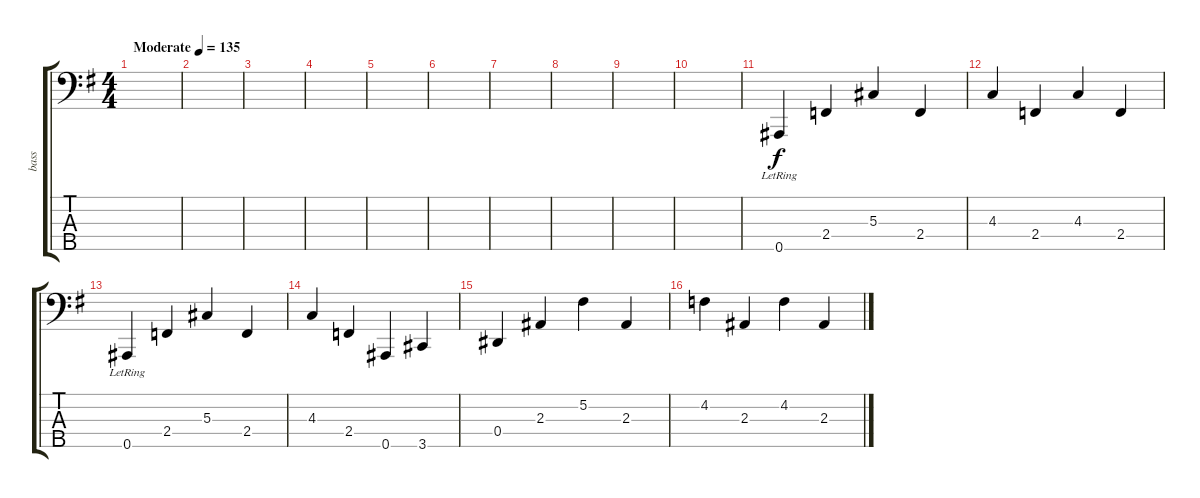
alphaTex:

\track ("bass" "bass") {instrument electricbassfinger}
\staff {score tabs}
\tuning (Gb2 Db2 Ab1 Eb1 Bb0) {hide}
\ts (4 4)
\section ("" "")
\tempo (135 "Moderate")
\clef f4
\ks eminor
|
|
|
|
|
|
|
|
|
|
0.5{lr}.4 2.4.4 5.3.4 2.4.4 |
4.3.4 2.4.4 4.3.4 2.4.4 |
0.5{lr}.4 2.4.4 5.3.4 2.4.4 |
4.3.4 2.4.4 0.5.4 3.5.4 |
0.4.4 2.3.4 5.2.4 2.3.4 |
4.2.4 2.3.4 4.2.4 2.3.4
